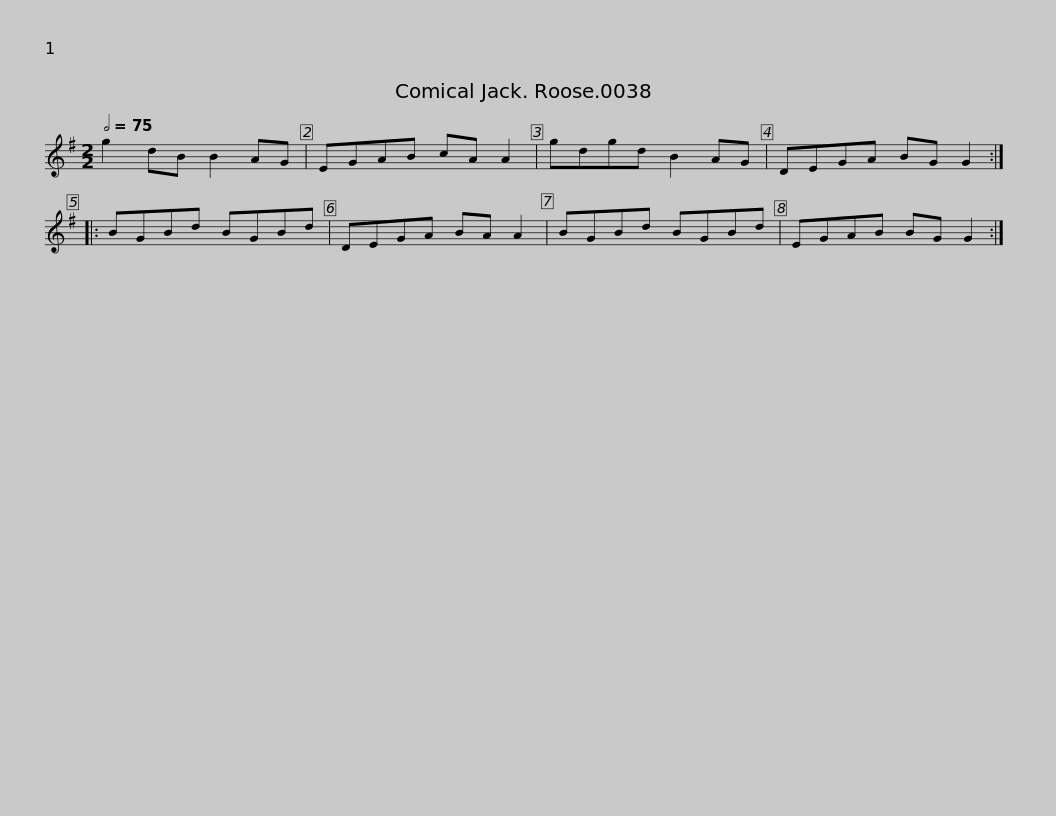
X:1
L:1/8
Q:1/2=75
M:2/2
I:linebreak $
K:G
V:1 treble
V:1
 g2 dB B2 AG | EGAB cA A2 | gdgd B2 AG | DEGA BG G2 :: BGBd BGBd | %5
 DEGA BA A2 |$ BGBd BGBd | EGAB BG G2 :| %8
